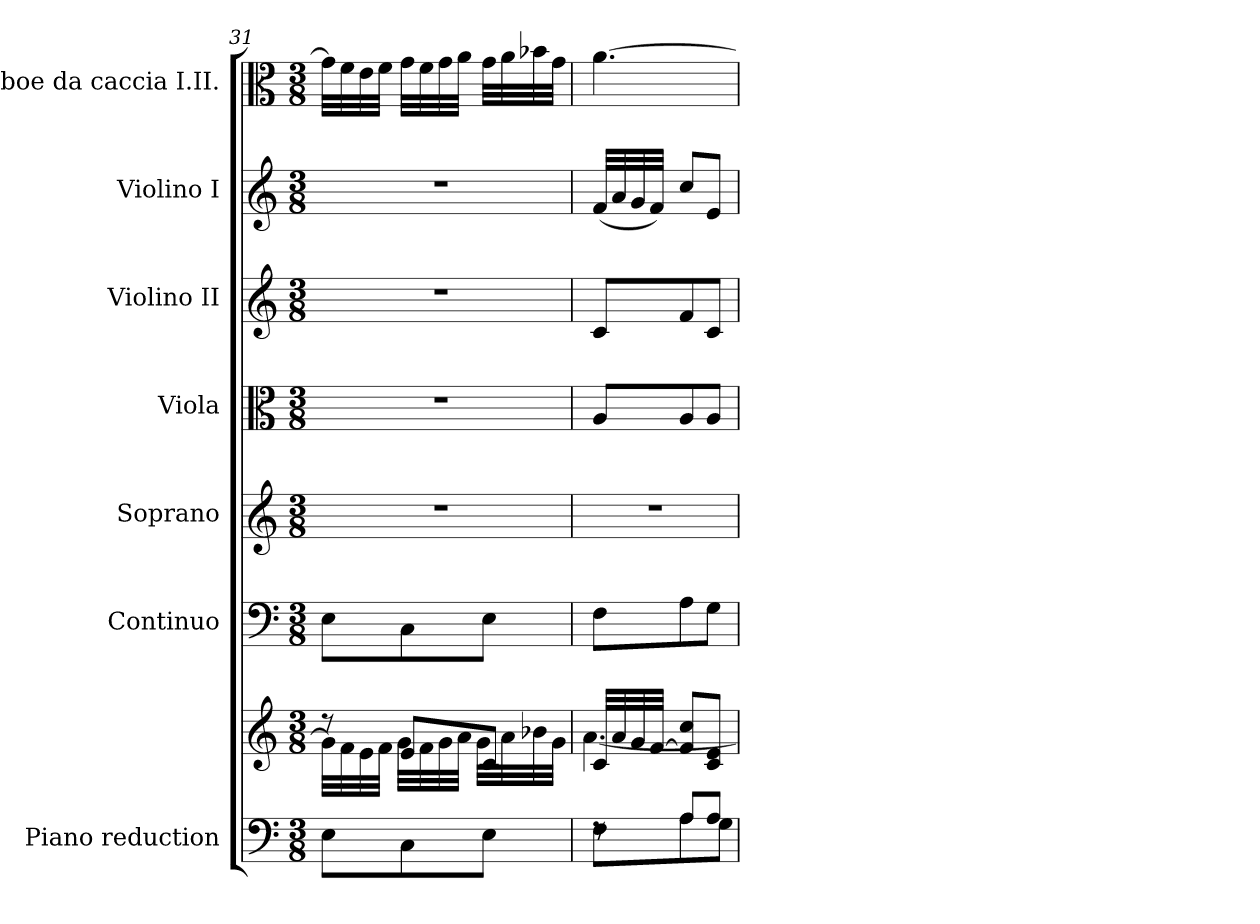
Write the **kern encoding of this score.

**kern	**kern	**kern	**kern	**kern	**kern	**kern	**kern
*part7	*part7	*part6	*part5	*part4	*part3	*part2	*part1
*staff8	*staff7	*staff6	*staff5	*staff4	*staff3	*staff2	*staff1
*I"Piano reduction	*	*I"Continuo	*I"Soprano	*I"Viola	*I"Violino II	*I"Violino I	*I"Oboe da caccia I.II.
*I'Pno	*	*	*	*I'Vla	*I'Vln	*I'Vln	*I'Ob
*clefF4	*clefG2	*clefF4	*clefG2	*clefC3	*clefG2	*clefG2	*clefC3
*k[]	*k[]	*k[]	*k[]	*k[]	*k[]	*k[]	*k[]
*M3/8	*M3/8	*M3/8	*M3/8	*M3/8	*M3/8	*M3/8	*M3/8
=31	=31	=31	=31	=31	=31	=31	=31
*	*^	*	*	*	*	*	*
8E\L	8r	32g\LLL]	8E\L	4.r	4.r	4.r	4.r	32g\LLL]
.	.	32f\	.	.	.	.	.	32f\
.	.	32e\	.	.	.	.	.	32e\
.	.	32f\JJJ	.	.	.	.	.	32f\JJJ
8C\	8e/L	32g\LLL	8C\	.	.	.	.	32g\LLL
.	.	32f\	.	.	.	.	.	32f\
.	.	32g\	.	.	.	.	.	32g\
.	.	32a\JJJ	.	.	.	.	.	32a\JJJ
8E\J	8c/J	32g\LLL	8E\J	.	.	.	.	32g\LLL
.	.	32a\	.	.	.	.	.	32a\
.	.	32b-X\	.	.	.	.	.	32b-X\
.	.	32g\JJJ	.	.	.	.	.	32g\JJJ
!!LO:LB:g=z
=32	=32	=32	=32	=32	=32	=32	=32	=32
*^	*	*	*	*	*	*	*	*
8rF	8F\L	32c/LLL	[4.a\	8F\L	4.r	8A/L	8c/L	(<32f/LLL	[4.a\
.	.	32a/	.	.	.	.	.	32a/	.
.	.	32g/	.	.	.	.	.	32g/	.
.	.	[32f/JJJ	.	.	.	.	.	32f/JJJ)	.
8A/L	8A\	8f/] 8cc/L	.	8A\	.	8A/	8f/	8cc/L	.
8A/J	8G\J	8c/ 8e/J	.	8G\J	.	8A/J	8c/J	8e/J	.
*v	*v	*	*	*	*	*	*	*	*
*	*v	*v	*	*	*	*	*	*
=	=	=	=	=	=	=	=
*-	*-	*-	*-	*-	*-	*-	*-
